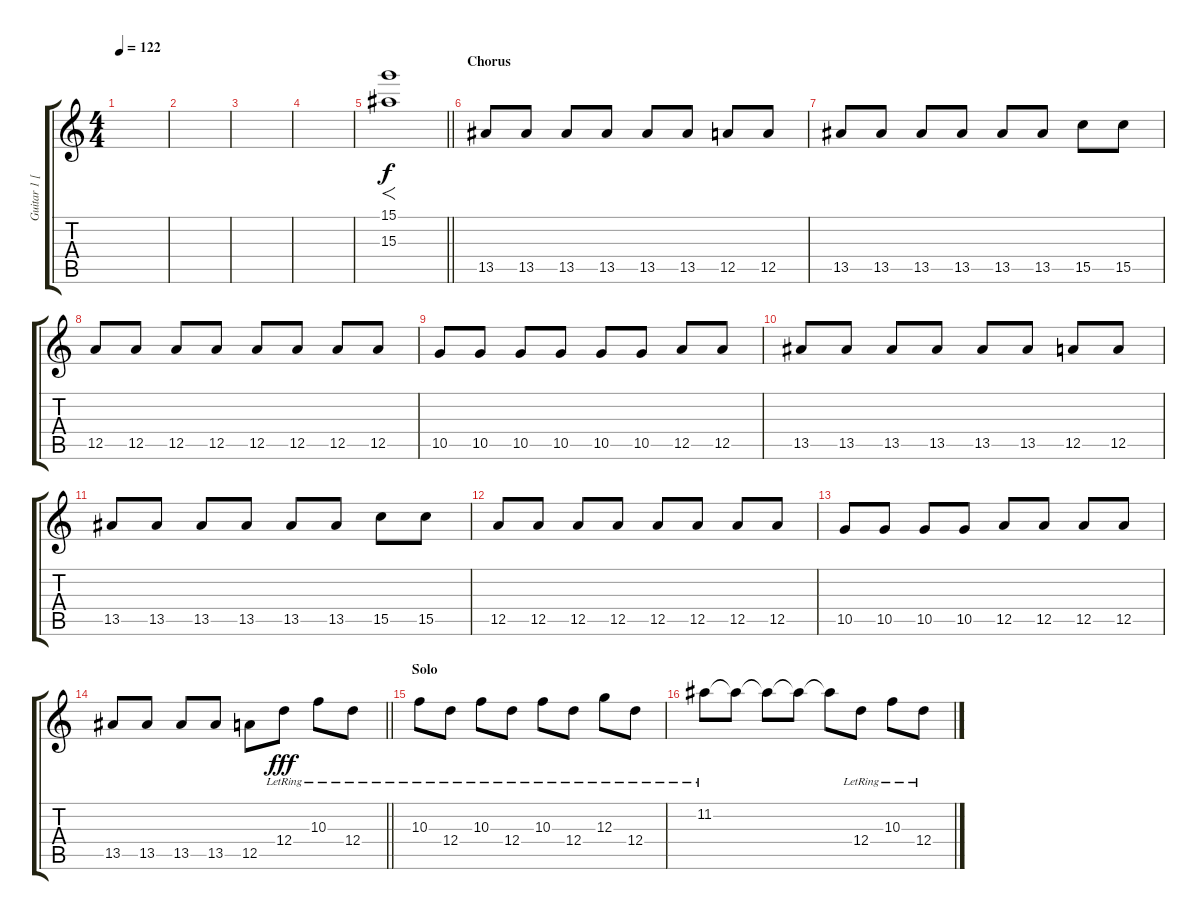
\track ("Guitar 1 [Brad Delson]" "Guitar 1 [") {instrument overdrivenguitar}
\staff {score tabs}
\tuning (E4 B3 G3 D3 A2 D2) {hide}
\ts (4 4)
\tempo 122
\clef g2
\ks c
|
|
|
|
\barLineRight lightlight
(15.1 15.3).1{f volume 13} |
\section ("" "Chorus")
13.5.8 13.5.8 13.5.8 13.5.8 13.5.8 13.5.8 12.5.8 12.5.8 |
13.5.8 13.5.8 13.5.8 13.5.8 13.5.8 13.5.8 15.5.8 15.5.8 |
12.5.8 12.5.8 12.5.8 12.5.8 12.5.8 12.5.8 12.5.8 12.5.8 |
10.5.8 10.5.8 10.5.8 10.5.8 10.5.8 10.5.8 12.5.8 12.5.8 |
13.5.8 13.5.8 13.5.8 13.5.8 13.5.8 13.5.8 12.5.8 12.5.8 |
13.5.8 13.5.8 13.5.8 13.5.8 13.5.8 13.5.8 15.5.8 15.5.8 |
12.5.8 12.5.8 12.5.8 12.5.8 12.5.8 12.5.8 12.5.8 12.5.8 |
10.5.8 10.5.8 10.5.8 10.5.8 12.5.8 12.5.8 12.5.8 12.5.8 |
\barLineRight lightlight
13.5.8 13.5.8 13.5.8 13.5.8 12.5.8 12.4{lr}.8{dy fff} 10.3{lr}.8 12.4{lr}.8 |
\section ("" "Solo")
10.3{lr}.8 12.4{lr}.8 10.3{lr}.8 12.4{lr}.8 10.3{lr}.8 12.4{lr}.8 12.3{lr}.8 12.4{lr}.8 |
11.2{lr}.8 11.2{t}.8 11.2{t}.8 11.2{t}.8 11.2{t}.8 12.4{lr}.8 10.3{lr}.8 12.4{lr}.8
